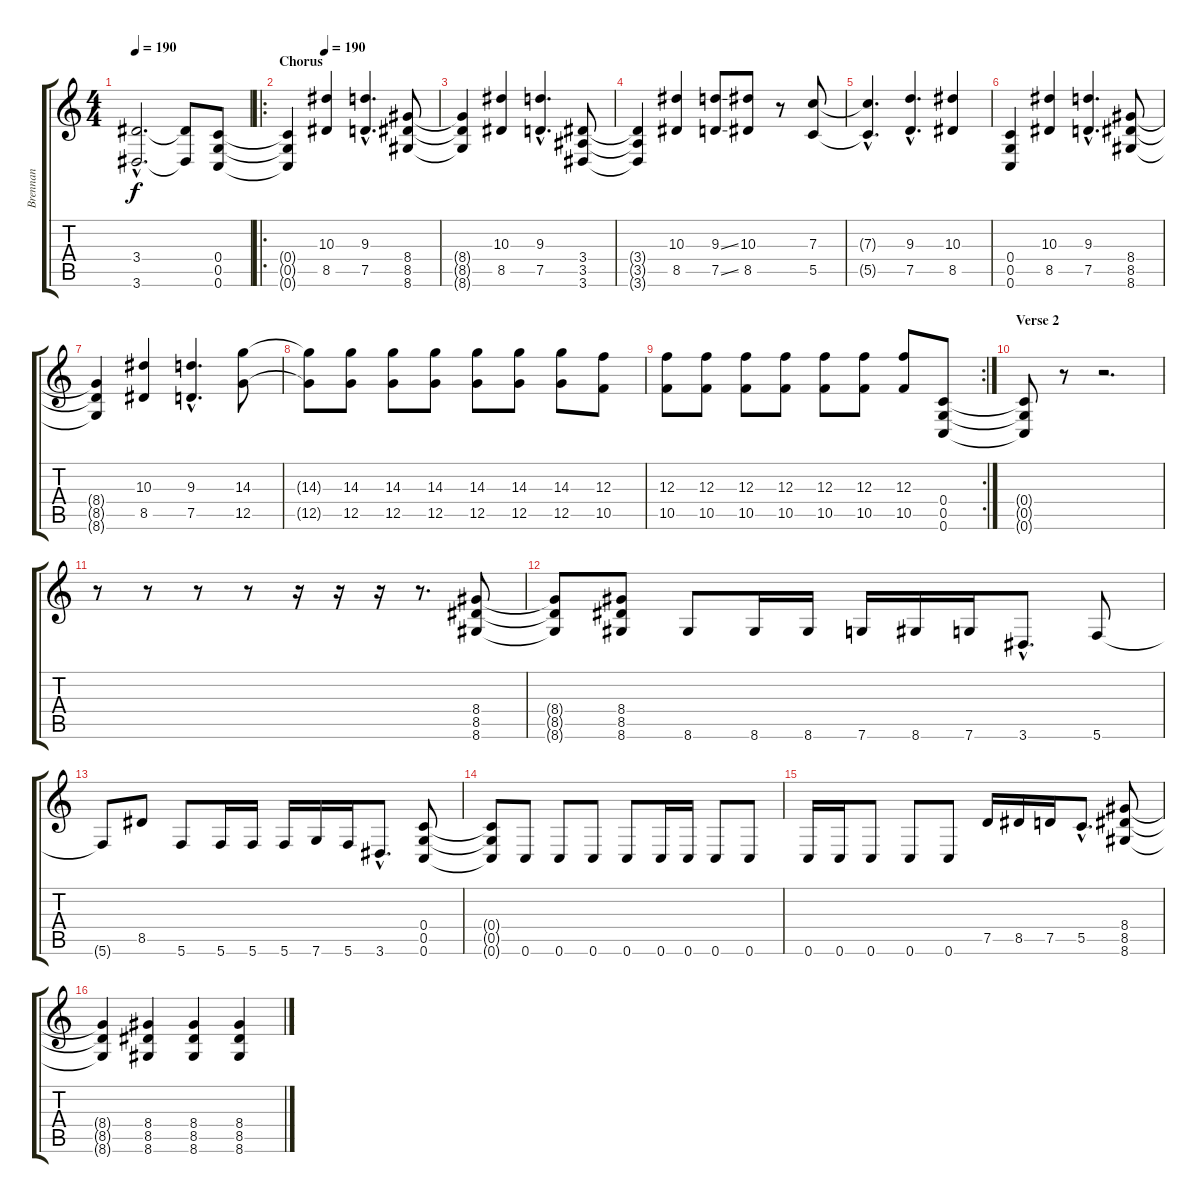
\track ("Brennan" "Brennan") {instrument overdrivenguitar}
\staff {score tabs}
\tuning (D4 A3 F3 C3 G2 C2) {hide}
\ts (4 4)
\tempo 190
\clef g2
\ks c
(3.4{hac t} 3.6{hac t}).2{d dy f} (3.4{t} 3.6{t}).8 (0.4 0.5 0.6).8 |
\ro
\section ("" "Chorus")
\tempo (190 0.25)
(0.4{t} 0.5{t} 0.6{t}).4 (10.3 8.5).4 (9.3{hac} 7.5{hac}).4{d} (8.4 8.5 8.6).8 |
(8.4{t} 8.5{t} 8.6{t}).4 (10.3 8.5).4 (9.3{hac} 7.5{hac}).4{d} (3.4 3.5 3.6).8 |
(3.4{t} 3.5{t} 3.6{t}).4 (10.3 8.5).4 (9.3{ss} 7.5{ss}).8 (10.3 8.5).8 r.8 (7.3 5.5).8 |
(7.3{hac t} 5.5{hac t}).4{d} (9.3{hac} 7.5{hac}).4{d} (10.3 8.5).4 |
(0.4 0.5 0.6).4 (10.3 8.5).4 (9.3{hac} 7.5{hac}).4{d} (8.4 8.5 8.6).8 |
(8.4{t} 8.5{t} 8.6{t}).4 (10.3 8.5).4 (9.3{hac} 7.5{hac}).4{d} (14.3 12.5).8 |
(14.3{t} 12.5{t}).8 (14.3 12.5).8 (14.3 12.5).8 (14.3 12.5).8 (14.3 12.5).8 (14.3 12.5).8 (14.3 12.5).8 (12.3 10.5).8 |
\rc 2
(12.3 10.5).8 (12.3 10.5).8 (12.3 10.5).8 (12.3 10.5).8 (12.3 10.5).8 (12.3 10.5).8 (12.3 10.5).8 (0.4 0.5 0.6).8 |
\section ("" "Verse 2")
(0.4{t} 0.5{t} 0.6{t}).8 r.8 r.2{d} |
r.8 r.8 r.8 r.8 r.16 r.16 r.16 r.8{d} (8.4 8.5 8.6).8 |
(8.4{t} 8.5{t} 8.6{t}).8 (8.4 8.5 8.6).8 8.6.8 8.6.16 8.6.16 7.6.16 8.6.16 7.6.16 3.6{hac}.8{d} 5.6.8 |
5.6{t}.8 8.5.8 5.6.8 5.6.16 5.6.16 5.6.16 7.6.16 5.6.16 3.6{hac}.8{d} (0.4 0.5 0.6).8 |
(0.4{t} 0.5{t} 0.6{t}).8 0.6.8 0.6.8 0.6.8 0.6.8 0.6.16 0.6.16 0.6.8 0.6.8 |
0.6.16 0.6.16 0.6.8 0.6.8 0.6.8 7.5.16 8.5.16 7.5.16 5.5{hac}.8{d} (8.4 8.5 8.6).8 |
(8.4{t} 8.5{t} 8.6{t}).4 (8.4 8.5 8.6).4 (8.4 8.5 8.6).4 (8.4 8.5 8.6).4
